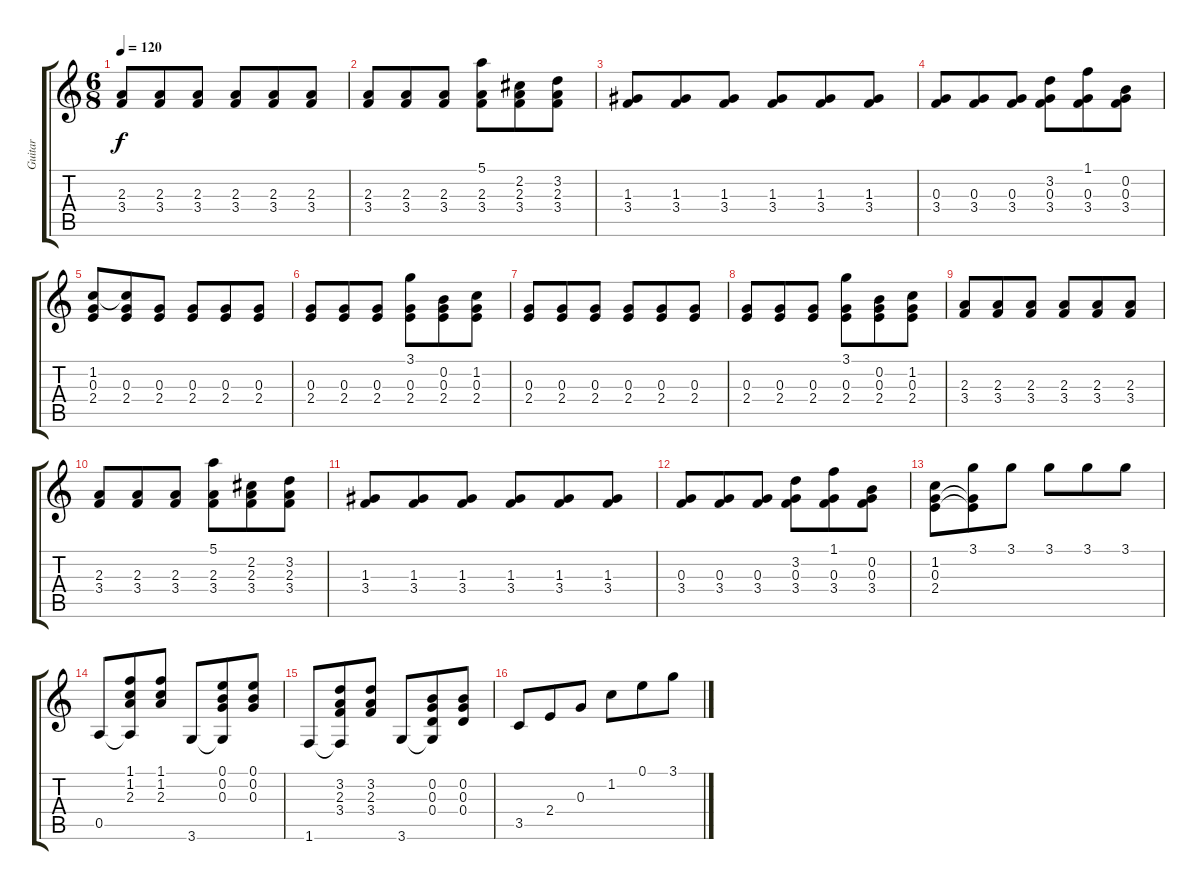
\track ("Guitar" "Guitar") {instrument acousticguitarnylon}
\staff {score tabs}
\tuning (E4 B3 G3 D3 A2 E2) {hide}
\ts (6 8)
\tempo 120
\clef g2
\ks c
(2.3 3.4).8{dy f} (2.3 3.4).8 (2.3 3.4).8 (2.3 3.4).8 (2.3 3.4).8 (2.3 3.4).8 |
(2.3 3.4).8 (2.3 3.4).8 (2.3 3.4).8 (5.1 2.3 3.4).8 (2.2 2.3 3.4).8 (3.2 2.3 3.4).8 |
(1.3 3.4).8 (1.3 3.4).8 (1.3 3.4).8 (1.3 3.4).8 (1.3 3.4).8 (1.3 3.4).8 |
(0.3 3.4).8 (0.3 3.4).8 (0.3 3.4).8 (3.2 0.3 3.4).8 (1.1 0.3 3.4).8 (0.2 0.3 3.4).8 |
(1.2 0.3 2.4).8 (1.2{t} 0.3 2.4).8 (0.3 2.4).8 (0.3 2.4).8 (0.3 2.4).8 (0.3 2.4).8 |
(0.3 2.4).8 (0.3 2.4).8 (0.3 2.4).8 (3.1 0.3 2.4).8 (0.2 0.3 2.4).8 (1.2 0.3 2.4).8 |
(0.3 2.4).8 (0.3 2.4).8 (0.3 2.4).8 (0.3 2.4).8 (0.3 2.4).8 (0.3 2.4).8 |
(0.3 2.4).8 (0.3 2.4).8 (0.3 2.4).8 (3.1 0.3 2.4).8 (0.2 0.3 2.4).8 (1.2 0.3 2.4).8 |
(2.3 3.4).8 (2.3 3.4).8 (2.3 3.4).8 (2.3 3.4).8 (2.3 3.4).8 (2.3 3.4).8 |
(2.3 3.4).8 (2.3 3.4).8 (2.3 3.4).8 (5.1 2.3 3.4).8 (2.2 2.3 3.4).8 (3.2 2.3 3.4).8 |
(1.3 3.4).8 (1.3 3.4).8 (1.3 3.4).8 (1.3 3.4).8 (1.3 3.4).8 (1.3 3.4).8 |
(0.3 3.4).8 (0.3 3.4).8 (0.3 3.4).8 (3.2 0.3 3.4).8 (1.1 0.3 3.4).8 (0.2 0.3 3.4).8 |
(1.2 0.3 2.4).8 (3.1 0.3{t} 2.4{t}).8 3.1.8 3.1.8 3.1.8 3.1.8 |
0.5.8 (1.1 1.2 2.3 0.5{t}).8 (1.1 1.2 2.3).8 3.6.8 (0.1 0.2 0.3 3.6{t}).8 (0.1 0.2 0.3).8 |
1.6.8 (3.2 2.3 3.4 1.6{t}).8 (3.2 2.3 3.4).8 3.6.8 (0.2 0.3 0.4 3.6{t}).8 (0.2 0.3 0.4).8 |
3.5.8 2.4.8 0.3.8 1.2.8 0.1.8 3.1.8
